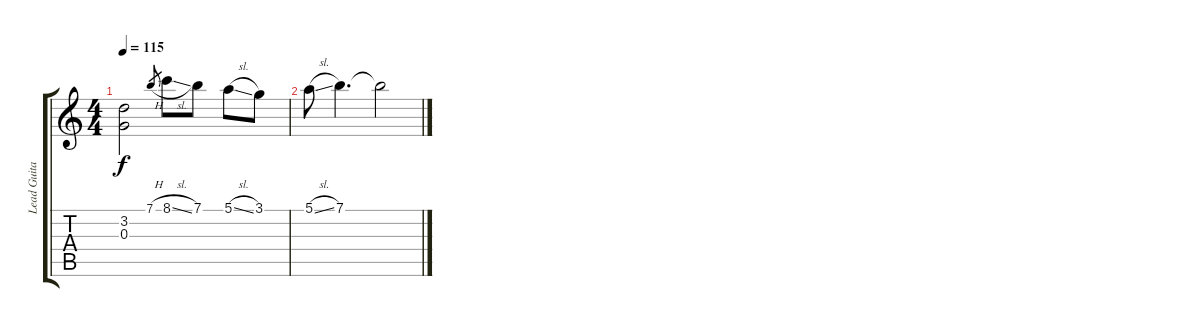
\track ("Lead Guitar" "Lead Guita") {instrument electricguitarclean}
\staff {score tabs}
\tuning (E4 B3 G3 D3 A2 E2) {hide}
\ts (4 4)
\tempo 115
\clef g2
\ks c
(3.2 0.3).2{dy f} 7.1{h}.8{gr} 8.1{sl}.8 7.1.8 5.1{sl}.8 3.1.8 |
5.1{sl}.8 7.1.4{d} 7.1{t}.2
